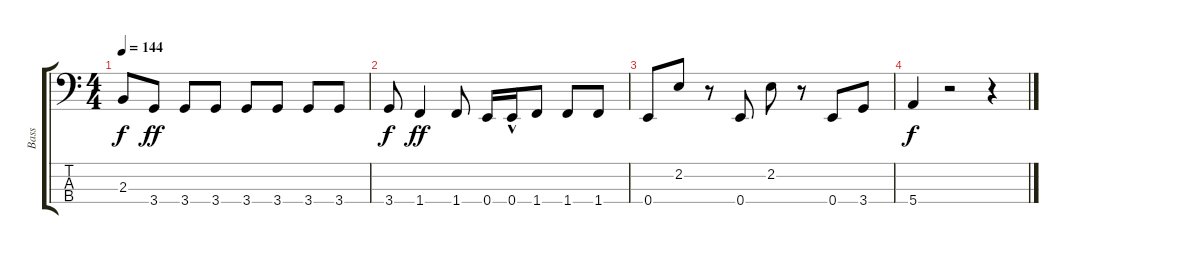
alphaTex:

\track ("Bass" "Bass") {instrument electricbassfinger}
\staff {score tabs}
\tuning (G2 D2 A1 E1) {hide}
\ts (4 4)
\tempo 144
\clef f4
\ks c
2.3{t}.8{dy f} 3.4.8{dy ff} 3.4.8 3.4.8 3.4.8 3.4.8 3.4.8 3.4.8 |
3.4.8{dy f} 1.4.4{dy ff} 1.4.8 0.4.16 0.4{hac}.16 1.4.8 1.4.8 1.4.8 |
0.4.8 2.2.8 r.8 0.4.8 2.2.8 r.8 0.4.8 3.4.8 |
5.4.4{dy f} r.2 r.4
